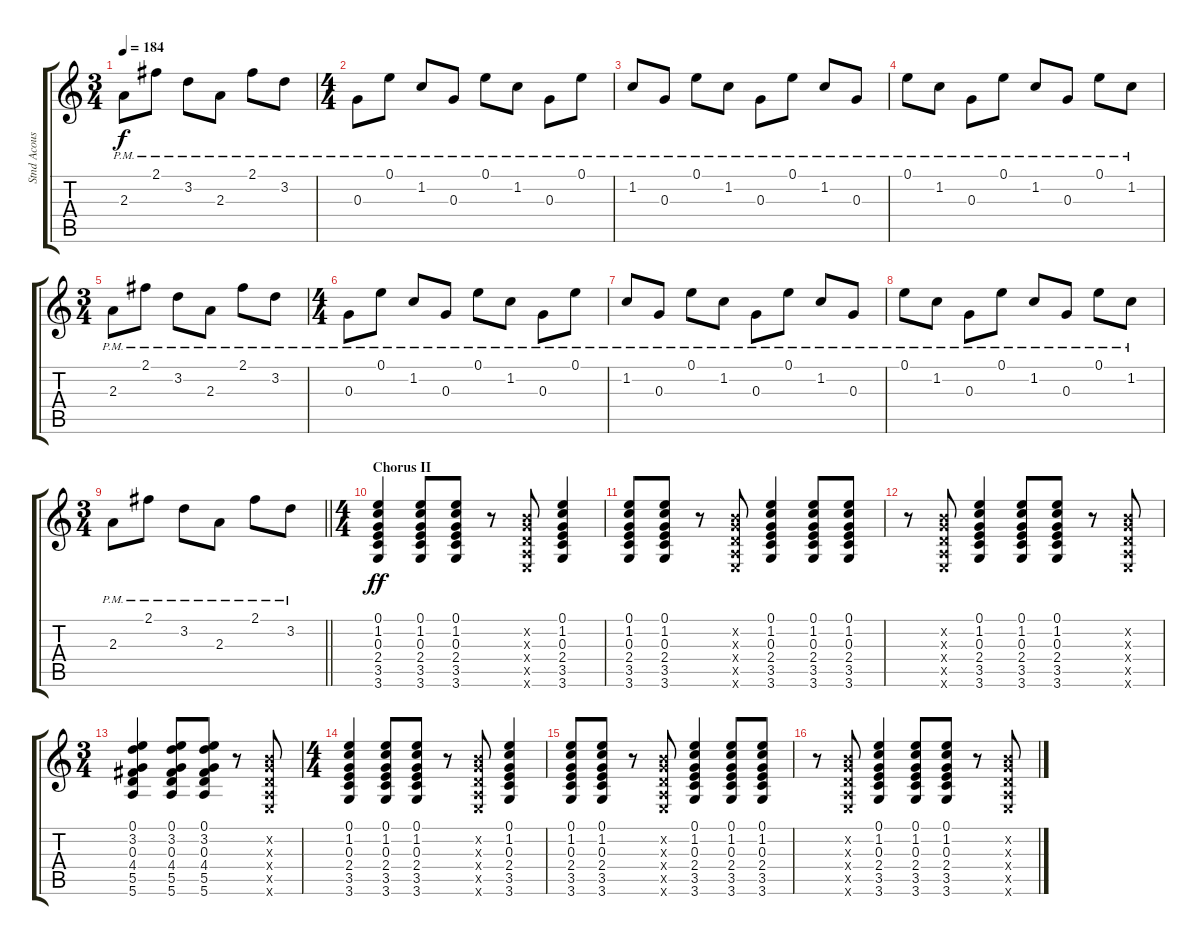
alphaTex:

\track ("Stnd Acoustic Version" "Stnd Acous") {instrument acousticguitarsteel}
\staff {score tabs}
\tuning (E4 B3 G3 D3 A2 E2) {hide}
\ts (3 4)
\tempo 184
\clef g2
\ks c
2.3{pm}.8{dy f} 2.1{pm}.8 3.2{pm}.8 2.3{pm}.8 2.1{pm}.8 3.2{pm}.8 |
\ts (4 4)
0.3{pm}.8 0.1{pm}.8 1.2{pm}.8 0.3{pm}.8 0.1{pm}.8 1.2{pm}.8 0.3{pm}.8 0.1{pm}.8 |
1.2{pm}.8 0.3{pm}.8 0.1{pm}.8 1.2{pm}.8 0.3{pm}.8 0.1{pm}.8 1.2{pm}.8 0.3{pm}.8 |
0.1{pm}.8 1.2{pm}.8 0.3{pm}.8 0.1{pm}.8 1.2{pm}.8 0.3{pm}.8 0.1{pm}.8 1.2{pm}.8 |
\ts (3 4)
2.3{pm}.8 2.1{pm}.8 3.2{pm}.8 2.3{pm}.8 2.1{pm}.8 3.2{pm}.8 |
\ts (4 4)
0.3{pm}.8 0.1{pm}.8 1.2{pm}.8 0.3{pm}.8 0.1{pm}.8 1.2{pm}.8 0.3{pm}.8 0.1{pm}.8 |
1.2{pm}.8 0.3{pm}.8 0.1{pm}.8 1.2{pm}.8 0.3{pm}.8 0.1{pm}.8 1.2{pm}.8 0.3{pm}.8 |
0.1{pm}.8 1.2{pm}.8 0.3{pm}.8 0.1{pm}.8 1.2{pm}.8 0.3{pm}.8 0.1{pm}.8 1.2{pm}.8 |
\ts (3 4)
\barLineRight lightlight
2.3{pm}.8 2.1{pm}.8 3.2{pm}.8 2.3{pm}.8 2.1{pm}.8 3.2{pm}.8 |
\ts (4 4)
\section ("" "Chorus II")
(0.1 1.2 0.3 2.4 3.5 3.6).4{dy ff} (0.1 1.2 0.3 2.4 3.5 3.6).8 (0.1 1.2 0.3 2.4 3.5 3.6).8 r.8 (0.2{x} 0.3{x} 0.4{x} 0.5{x} 0.6{x}).8 (0.1 1.2 0.3 2.4 3.5 3.6).4 |
(0.1 1.2 0.3 2.4 3.5 3.6).8 (0.1 1.2 0.3 2.4 3.5 3.6).8 r.8 (0.2{x} 0.3{x} 0.4{x} 0.5{x} 0.6{x}).8 (0.1 1.2 0.3 2.4 3.5 3.6).4 (0.1 1.2 0.3 2.4 3.5 3.6).8 (0.1 1.2 0.3 2.4 3.5 3.6).8 |
r.8 (0.2{x} 0.3{x} 0.4{x} 0.5{x} 0.6{x}).8 (0.1 1.2 0.3 2.4 3.5 3.6).4 (0.1 1.2 0.3 2.4 3.5 3.6).8 (0.1 1.2 0.3 2.4 3.5 3.6).8 r.8 (0.2{x} 0.3{x} 0.4{x} 0.5{x} 0.6{x}).8 |
\ts (3 4)
(0.1 3.2 0.3 4.4 5.5 5.6).4 (0.1 3.2 0.3 4.4 5.5 5.6).8 (0.1 3.2 0.3 4.4 5.5 5.6).8 r.8 (0.2{x} 0.3{x} 0.4{x} 0.5{x} 0.6{x}).8 |
\ts (4 4)
(0.1 1.2 0.3 2.4 3.5 3.6).4 (0.1 1.2 0.3 2.4 3.5 3.6).8 (0.1 1.2 0.3 2.4 3.5 3.6).8 r.8 (0.2{x} 0.3{x} 0.4{x} 0.5{x} 0.6{x}).8 (0.1 1.2 0.3 2.4 3.5 3.6).4 |
(0.1 1.2 0.3 2.4 3.5 3.6).8 (0.1 1.2 0.3 2.4 3.5 3.6).8 r.8 (0.2{x} 0.3{x} 0.4{x} 0.5{x} 0.6{x}).8 (0.1 1.2 0.3 2.4 3.5 3.6).4 (0.1 1.2 0.3 2.4 3.5 3.6).8 (0.1 1.2 0.3 2.4 3.5 3.6).8 |
r.8 (0.2{x} 0.3{x} 0.4{x} 0.5{x} 0.6{x}).8 (0.1 1.2 0.3 2.4 3.5 3.6).4 (0.1 1.2 0.3 2.4 3.5 3.6).8 (0.1 1.2 0.3 2.4 3.5 3.6).8 r.8 (0.2{x} 0.3{x} 0.4{x} 0.5{x} 0.6{x}).8
